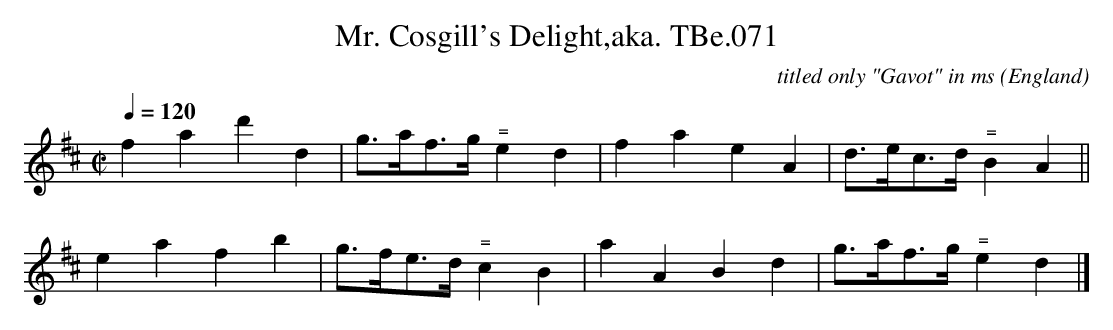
X:1
T:Mr. Cosgill's Delight,aka. TBe.071
C:titled only "Gavot" in ms
L:1/8
M:C|
O:England
Q:1/4=120
K:D major
f2a2d'2d2 | g>af>g "^="e2d2 | f2a2e2A2 | d>ec>d "^="B2 A2 ||!
e2a2f2b2 |g>fe>d "^="c2B2 | a2A2B2d2 | g>af>g "^="e2d2 |]
